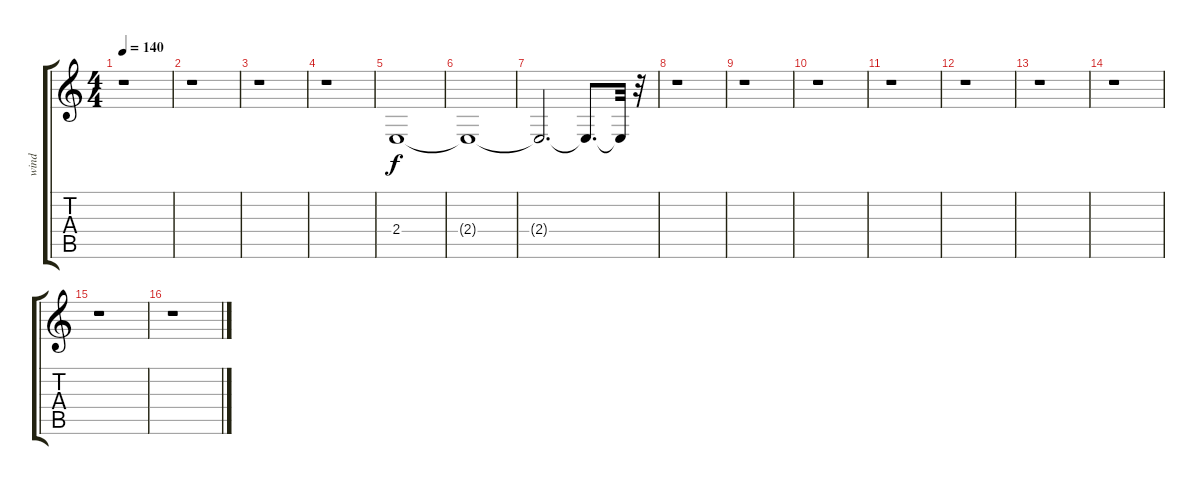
\track ("wind" "wind") {instrument seashore}
\staff {score tabs}
\tuning (E4 B3 G3 D3 A2 E2) {hide}
\ts (4 4)
\tempo 140
\clef g2
\ks c
r.1{dy f instrument seashore} |
r.1 |
r.1 |
r.1 |
2.4.1 |
2.4{t}.1 |
2.4{t}.2{d} 2.4{t}.8{d} 2.4{t}.32 r.32 |
r.1 |
r.1 |
r.1 |
r.1 |
r.1 |
r.1 |
r.1 |
r.1 |
r.1
